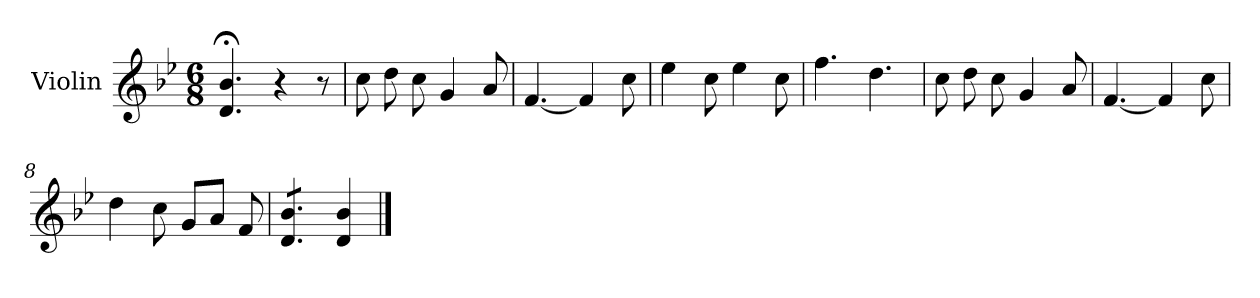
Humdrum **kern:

**kern
*part1
*staff1
*I"Violin
*I'Vln.
*clefG2
*k[b-e-]
*M6/8
=1
4.d;</ 4.b-;</
4r
8r
=2
8cc\
8dd\
8cc\
4g/
8a/
=3
[4.f/
4f/]
8cc\
=4
4ee-\
8cc\
4ee-\
8cc\
=5
4.ff\
4.dd\
=6
8cc\
8dd\
8cc\
4g/
8a/
=7
[4.f/
4f/]
8cc\
!!LO:LB:g=z
=8
4dd\
8cc\
8g/L
8a/J
8f/
=9
*tremolo
8d/ 8b-/L
8d/ 8b-/
8d/ 8b-/J
*Xtremolo
4d/ 4b-/
==
*-
